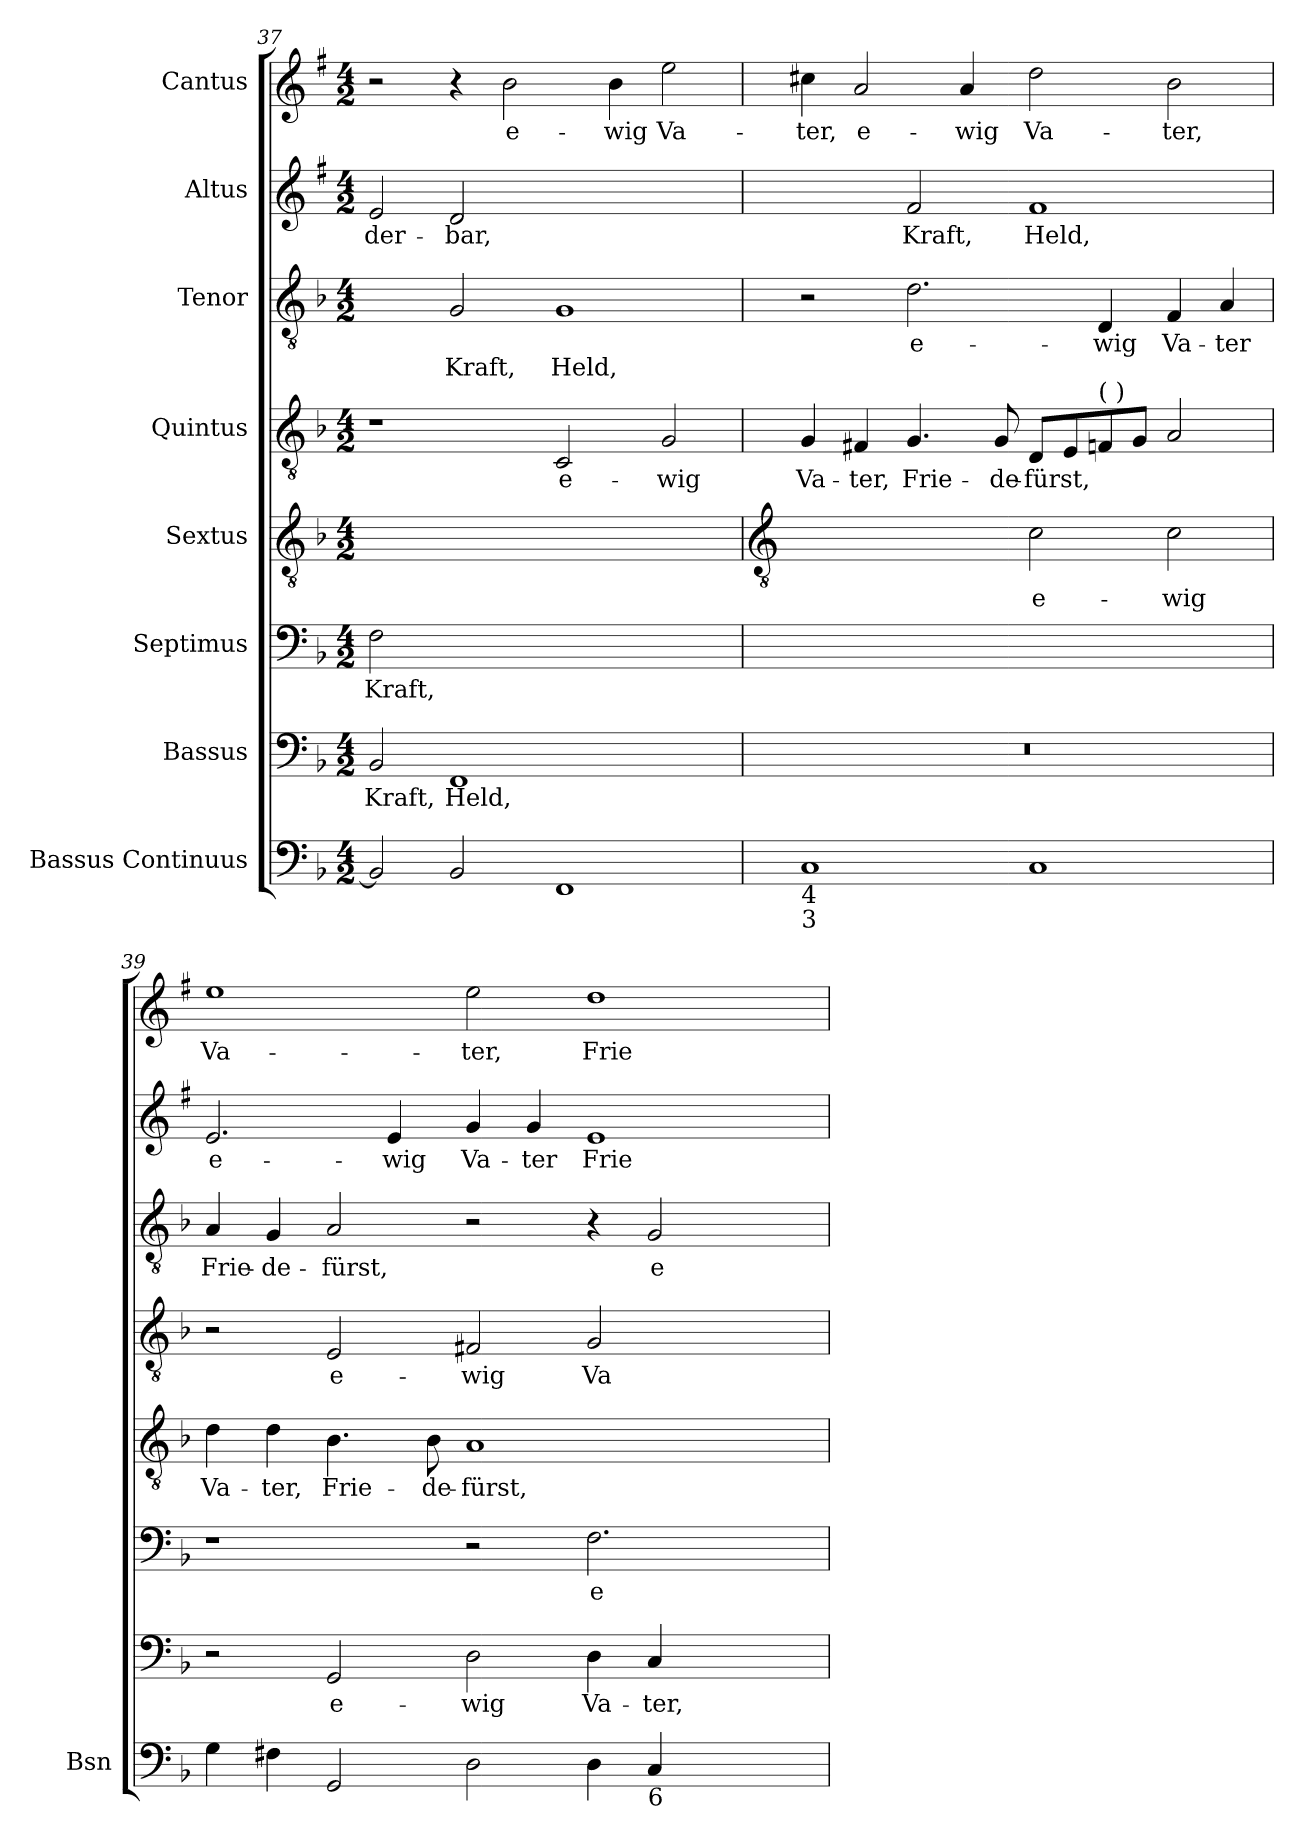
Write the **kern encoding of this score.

**kern	**kern	**text	**kern	**text	**kern	**text	**kern	**text	**kern	**text	**text	**kern	**text	**kern	**text
*part8	*part7	*part7	*part6	*part6	*part5	*part5	*part4	*part4	*part3	*part3	*part3	*part2	*part2	*part1	*part1
*staff8	*staff7	*staff7	*staff6	*staff6	*staff5	*staff5	*staff4	*staff4	*staff3	*staff3	*staff3	*staff2	*staff2	*staff1	*staff1
*I"Bassus Continuus	*I"Bassus	*	*I"Septimus	*	*I"Sextus	*	*I"Quintus	*	*I"Tenor	*	*	*I"Altus	*	*I"Cantus	*
*I'Bsn	*	*	*	*	*	*	*	*	*	*	*	*	*	*	*
!!LO:LB:g=z
*clefF4	*clefF4	*	*clefF4	*	*clefGv2	*	*clefGv2	*	*clefGv2	*	*	*clefG2	*	*clefG2	*
*	*	*	*	*	*	*	*	*	*	*	*	*ITrd1c2	*	*ITrd1c2	*
*k[b-]	*k[b-]	*	*k[b-]	*	*k[b-]	*	*k[b-]	*	*k[b-]	*	*	*k[b-]	*	*k[b-]	*
*F:	*F:	*	*F:	*	*F:	*	*F:	*	*F:	*	*	*F:	*	*F:	*
*M4/2	*M4/2	*	*M4/2	*	*M4/2	*	*M4/2	*	*M4/2	*	*	*M4/2	*	*M4/2	*
=37	=37	=37	=37	=37	=37	=37	=37	=37	=37	=37	=37	=37	=37	=37	=37
!	!	!LO:LY:b	!	!LO:LY:b	!	!LO:LY:b	!	!	!	!LO:LY:b	!	!	!LO:LY:b	!	!
2BB-]	2BB-	Kraft,	2F	Kraft,	[1cyy	Held,________	1r	.	2Ayy]	___	.	2d	-der-	2r	.
!	!	!LO:LY:b	!	!	!	!	!	!	!	!	!LO:LY:b	!	!LO:LY:b	!	!
2BB-	1FF	Held,	1.ryy	.	.	.	.	.	2G	.	Kraft,	2c	-bar,	4r	.
!	!	!	!	!	!	!	!	!	!	!	!	!	!	!	!LO:LY:b
.	.	.	.	.	.	.	.	.	.	.	.	.	.	2a	e-
!	!	!	!	!	!	!	!	!LO:LY:b	!	!	!LO:LY:b	!	!LO:LY:b	!	!
1FF	.	.	.	.	1ryy	.	2C	e-	1G	.	Held,	[2fyy	Rath,__	.	.
!	!	!	!	!	!	!	!	!	!	!	!	!	!	!	!LO:LY:b
.	.	.	.	.	.	.	.	.	.	.	.	.	.	4a	-wig
!	!	!	!	!	!	!	!	!LO:LY:b	!	!	!	!	!	!	!LO:LY:b
.	2ryy	.	.	.	.	.	2G	-wig	.	.	.	2ryy	.	2dd	Va-
!!LO:LB:g=z
=38	=38	=38	=38	=38	=38	=38	=38	=38	=38	=38	=38	=38	=38	=38	=38
*	*	*	*	*	*clefGv2	*	*	*	*	*	*	*	*	*	*
!LO:TX:b:t=4	!	!	!	!	!	!	!	!	!	!	!	!	!	!	!
!LO:TX:b:t=3	!	!	!	!	!	!	!	!	!	!	!	!	!	!	!
!	!	!	!	!LO:LY:b	!	!LO:LY:b	!	!LO:LY:b	!	!	!	!	!LO:LY:b	!	!LO:LY:b
1C	0r	.	[1Cyy	Held,	1cyy]	________	4G	Va-	2r	.	.	2fyy]	___	4bn	-ter,
!	!	!	!	!	!	!	!	!LO:LY:b	!	!	!	!	!	!	!LO:LY:b
.	.	.	.	.	.	.	4F#X	-ter,	.	.	.	.	.	2g	e-
!	!	!	!	!	!	!	!	!LO:LY:b	!	!LO:LY:b	!	!	!LO:LY:b	!	!
.	.	.	.	.	.	.	4.G	Frie-	2.d	e-	.	2e	Kraft,	.	.
!	!	!	!	!	!	!	!	!	!	!	!	!	!	!	!LO:LY:b
.	.	.	.	.	.	.	.	.	.	.	.	.	.	4g	-wig
!	!	!	!	!	!	!	!	!LO:LY:b	!	!	!	!	!	!	!
.	.	.	.	.	.	.	8G	-de-	.	.	.	.	.	.	.
!	!	!	!	!	!	!LO:LY:b	!	!LO:LY:b	!	!	!	!	!LO:LY:b	!	!LO:LY:b
1C	.	.	2.Cyy_	.	2c	e-	8DL	-fürst,	.	.	.	1e	Held,	2cc	Va-
.	.	.	.	.	.	.	8E	.	.	.	.	.	.	.	.
!	!	!	!	!	!	!	!LO:TX:a:t=(  )	!	!	!	!	!	!	!	!
!	!	!	!	!	!	!	!	!	!	!LO:LY:b	!	!	!	!	!
.	.	.	.	.	.	.	8F	.	4D	-wig	.	.	.	.	.
.	.	.	.	.	.	.	8GJ	.	.	.	.	.	.	.	.
!	!	!	!	!	!	!LO:LY:b	!	!	!	!LO:LY:b	!	!	!	!	!LO:LY:b
.	.	.	.	.	2c	-wig	2A	.	4F	Va-	.	.	.	2a	-ter,
!	!	!	!	!	!	!	!	!	!	!LO:LY:b	!	!	!	!	!
.	.	.	4Cyy]	.	.	.	.	.	4A	-ter	.	.	.	.	.
!!LO:LB:g=z
=39	=39	=39	=39	=39	=39	=39	=39	=39	=39	=39	=39	=39	=39	=39	=39
!	!	!	!	!	!	!LO:LY:b	!	!	!	!LO:LY:b	!	!	!LO:LY:b	!	!LO:LY:b
4G	2r	.	1r	.	4d	Va-	2r	.	4A	Frie-	.	2.d	e-	1dd	Va-
!	!	!	!	!	!	!LO:LY:b	!	!	!	!LO:LY:b	!	!	!	!	!
4F#X	.	.	.	.	4d	-ter,	.	.	4G	-de-	.	.	.	.	.
!	!	!LO:LY:b	!	!	!	!LO:LY:b	!	!LO:LY:b	!	!LO:LY:b	!	!	!	!	!
2GG	2GG	e-	.	.	4.B-	Frie-	2E	e-	2A	-fürst,	.	.	.	.	.
!	!	!	!	!	!	!	!	!	!	!	!	!	!LO:LY:b	!	!
.	.	.	.	.	.	.	.	.	.	.	.	4d	-wig	.	.
!	!	!	!	!	!	!LO:LY:b	!	!	!	!	!	!	!	!	!
.	.	.	.	.	8B-	-de-	.	.	.	.	.	.	.	.	.
!	!	!LO:LY:b	!	!	!	!LO:LY:b	!	!LO:LY:b	!	!	!	!	!LO:LY:b	!	!LO:LY:b
2D	2D	-wig	2r	.	1A	-fürst,	2F#X	-wig	2r	.	.	4f	Va-	2dd	-ter,
!	!	!	!	!	!	!	!	!	!	!	!	!	!LO:LY:b	!	!
.	.	.	.	.	.	.	.	.	.	.	.	4f	-ter	.	.
!	!	!LO:LY:b	!	!LO:LY:b	!	!	!	!LO:LY:b	!	!	!	!	!LO:LY:b	!	!LO:LY:b
4D	4D	Va-	2.F	e-	.	.	2G	Va-	4r	.	.	1d	Frie-	1cc	Frie-
!LO:TX:b:t=6	!	!	!	!	!	!	!	!	!	!	!	!	!	!	!
!	!	!LO:LY:b	!	!	!	!	!	!	!	!LO:LY:b	!	!	!	!	!
4C	4C	-ter,	.	.	.	.	.	.	2G	e-	.	.	.	.	.
2ryy	2ryy	.	.	.	2ryy	.	2ryy	.	.	.	.	.	.	.	.
.	.	.	4ryy	.	.	.	.	.	4ryy	.	.	.	.	.	.
=	=	=	=	=	=	=	=	=	=	=	=	=	=	=	=
*-	*-	*-	*-	*-	*-	*-	*-	*-	*-	*-	*-	*-	*-	*-	*-
